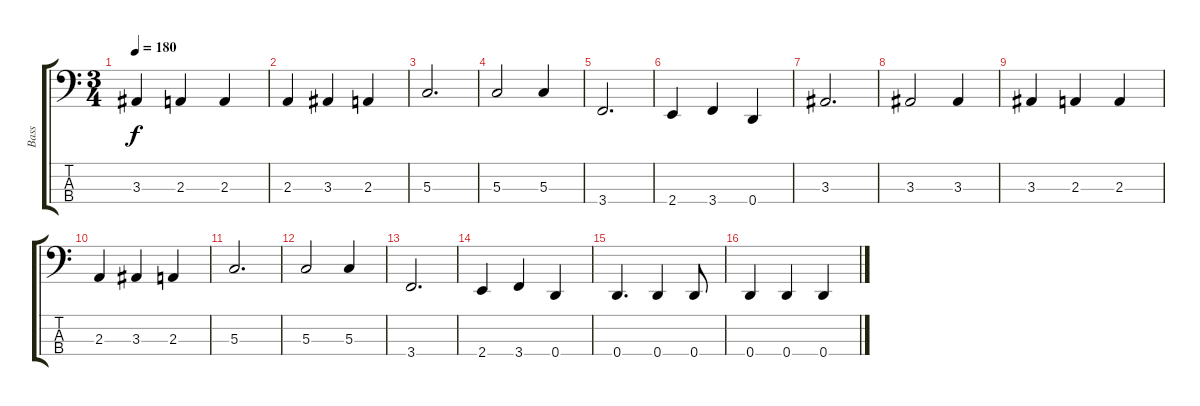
\track ("Bass" "Bass") {instrument electricbasspick}
\staff {score tabs}
\tuning (F2 C2 G1 D1) {hide}
\ts (3 4)
\tempo 180
\clef f4
\ks c
3.3.4{dy f} 2.3.4 2.3.4 |
2.3.4 3.3.4 2.3.4 |
5.3.2{d} |
5.3.2 5.3.4 |
3.4.2{d} |
2.4.4 3.4.4 0.4.4 |
3.3.2{d} |
3.3.2 3.3.4 |
3.3.4 2.3.4 2.3.4 |
2.3.4 3.3.4 2.3.4 |
5.3.2{d} |
5.3.2 5.3.4 |
3.4.2{d} |
2.4.4 3.4.4 0.4.4 |
0.4.4{d} 0.4.4 0.4.8 |
0.4.4 0.4.4 0.4.4
